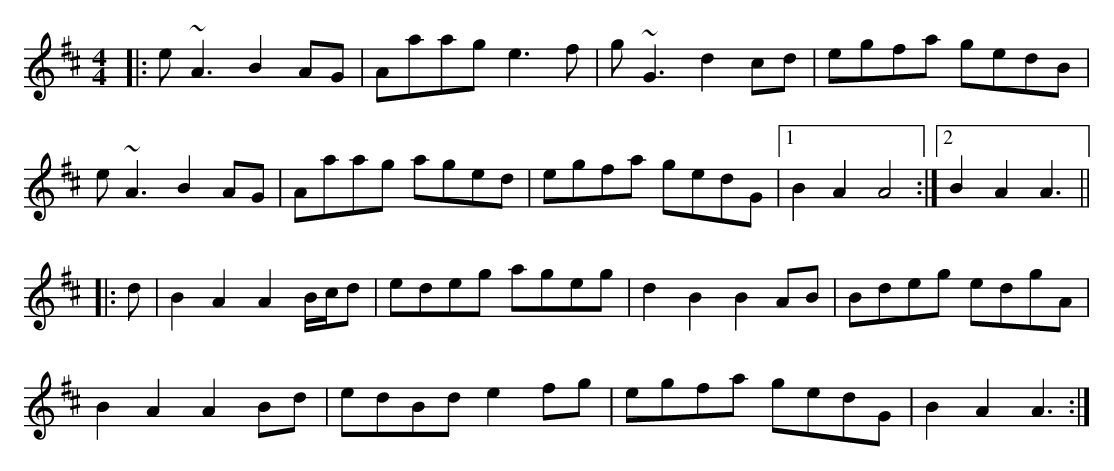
X:1
M:4/4
K:Amix
|:e~A3 B2AG|Aaag e3f|g~G3 d2cd|egfa gedB|
e~A3 B2AG|Aaag aged|egfa gedG|1 B2A2 A4:|2 B2A2 A3||
|:d|B2A2 A2B/c/d|edeg ageg|d2B2 B2AB|Bdeg edgA|
B2A2 A2Bd|edBd e2fg|egfa gedG|B2A2 A3:|
